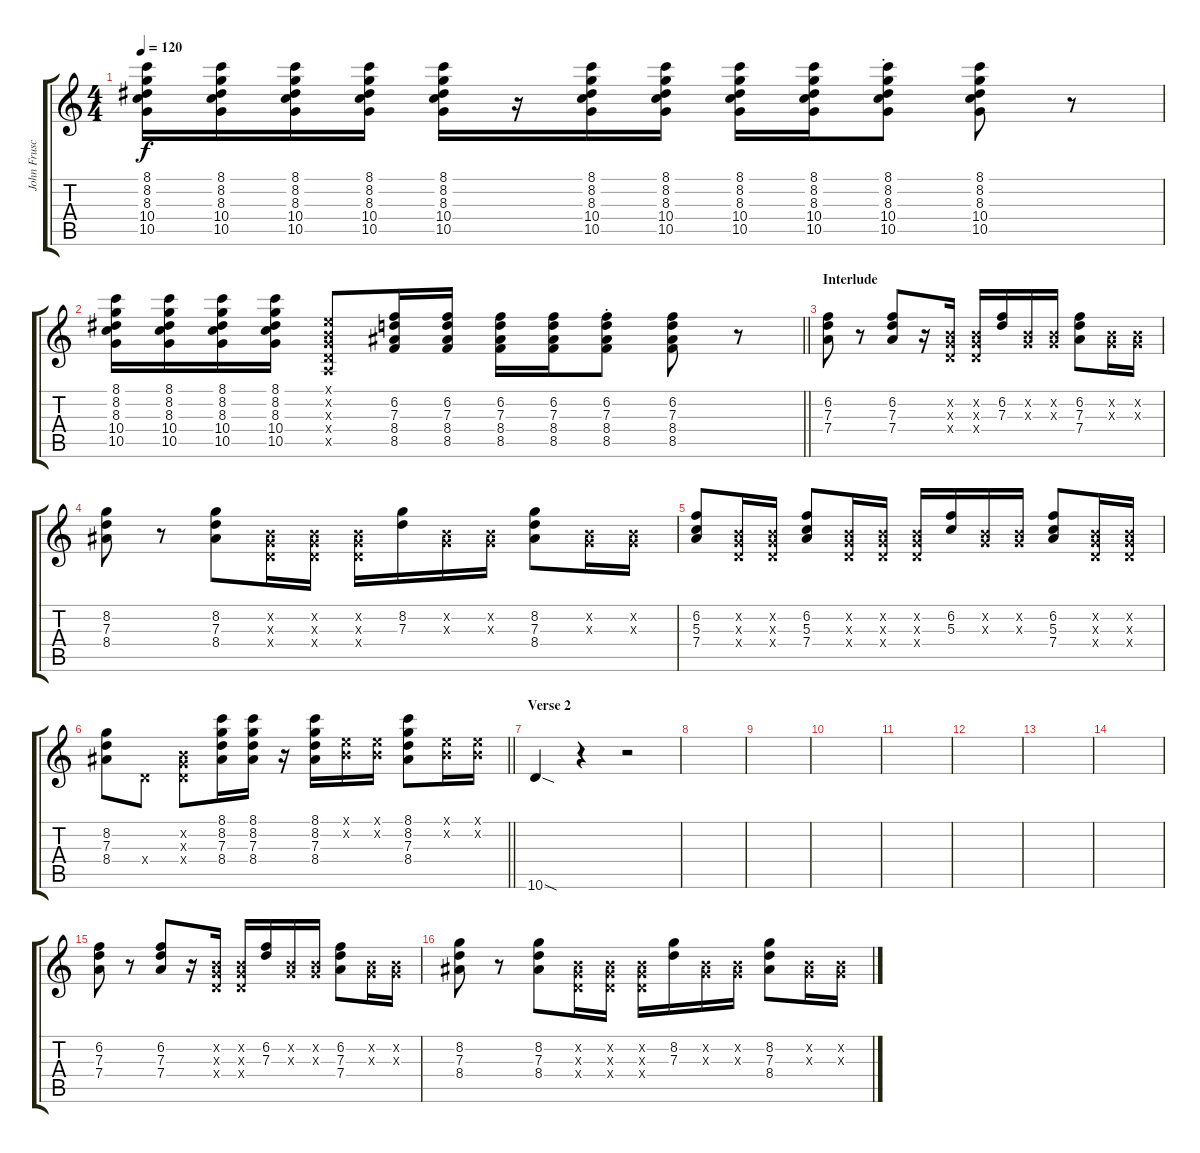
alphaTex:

\track ("John Frusciante | Gtr. 2" "John Frusc") {instrument electricguitarclean}
\staff {score tabs}
\tuning (E4 B3 G3 D3 A2 E2) {hide}
\ts (4 4)
\tempo 120
\clef g2
\ks c
(8.1 8.2 8.3 10.4 10.5).16{dy f} (8.1 8.2 8.3 10.4 10.5).16 (8.1 8.2 8.3 10.4 10.5).16 (8.1 8.2 8.3 10.4 10.5).16 (8.1 8.2 8.3 10.4 10.5).16 r.16 (8.1 8.2 8.3 10.4 10.5).16 (8.1 8.2 8.3 10.4 10.5).16 (8.1 8.2 8.3 10.4 10.5).16 (8.1 8.2 8.3 10.4 10.5).16 (8.1{st} 8.2{st} 8.3{st} 10.4{st} 10.5{st}).8 (8.1 8.2 8.3 10.4 10.5).8 r.8 |
\barLineRight lightlight
(8.1 8.2 8.3 10.4 10.5).16 (8.1 8.2 8.3 10.4 10.5).16 (8.1 8.2 8.3 10.4 10.5).16 (8.1 8.2 8.3 10.4 10.5).16 (0.1{x} 0.2{x} 0.3{x} 0.4{x} 0.5{x}).8 (6.2 7.3 8.4 8.5).16 (6.2 7.3 8.4 8.5).16 (6.2 7.3 8.4 8.5).16 (6.2 7.3 8.4 8.5).16 (6.2{st} 7.3{st} 8.4{st} 8.5{st}).8 (6.2 7.3 8.4 8.5).8 r.8 |
\section ("" "Interlude")
(6.2 7.3 7.4).8 r.8 (6.2 7.3 7.4).8 r.16 (0.2{x} 0.3{x} 0.4{x}).16 (0.2{x} 0.3{x} 0.4{x}).16 (6.2 7.3).16 (0.2{x} 0.3{x}).16 (0.2{x} 0.3{x}).16 (6.2 7.3 7.4).8 (0.2{x} 0.3{x}).16 (0.2{x} 0.3{x}).16 |
(8.2 7.3 8.4).8 r.8 (8.2 7.3 8.4).8 (0.2{x} 0.3{x} 0.4{x}).16 (0.2{x} 0.3{x} 0.4{x}).16 (0.2{x} 0.3{x} 0.4{x}).16 (8.2 7.3).16 (0.2{x} 0.3{x}).16 (0.2{x} 0.3{x}).16 (8.2 7.3 8.4).8 (0.2{x} 0.3{x}).16 (0.2{x} 0.3{x}).16 |
(6.2 5.3 7.4).8 (0.2{x} 0.3{x} 0.4{x}).16 (0.2{x} 0.3{x} 0.4{x}).16 (6.2 5.3 7.4).8 (0.2{x} 0.3{x} 0.4{x}).16 (0.2{x} 0.3{x} 0.4{x}).16 (0.2{x} 0.3{x} 0.4{x}).16 (6.2 5.3).16 (0.2{x} 0.3{x}).16 (0.2{x} 0.3{x}).16 (6.2 5.3 7.4).8 (0.2{x} 0.3{x} 0.4{x}).16 (0.2{x} 0.3{x} 0.4{x}).16 |
\barLineRight lightlight
(8.2 7.3 8.4).8 0.4{x}.8 (0.2{x} 0.3{x} 0.4{x}).8 (8.1 8.2 7.3 8.4).16 (8.1 8.2 7.3 8.4).16 r.16 (8.1 8.2 7.3 8.4).16 (0.1{x} 0.2{x}).16 (0.1{x} 0.2{x}).16 (8.1 8.2 7.3 8.4).8 (0.1{x} 0.2{x}).16 (0.1{x} 0.2{x}).16 |
\section ("" "Verse 2")
10.6{sod}.4 r.4 r.2 |
|
|
|
|
|
|
|
(6.2 7.3 7.4).8 r.8 (6.2 7.3 7.4).8 r.16 (0.2{x} 0.3{x} 0.4{x}).16 (0.2{x} 0.3{x} 0.4{x}).16 (6.2 7.3).16 (0.2{x} 0.3{x}).16 (0.2{x} 0.3{x}).16 (6.2 7.3 7.4).8 (0.2{x} 0.3{x}).16 (0.2{x} 0.3{x}).16 |
(8.2 7.3 8.4).8 r.8 (8.2 7.3 8.4).8 (0.2{x} 0.3{x} 0.4{x}).16 (0.2{x} 0.3{x} 0.4{x}).16 (0.2{x} 0.3{x} 0.4{x}).16 (8.2 7.3).16 (0.2{x} 0.3{x}).16 (0.2{x} 0.3{x}).16 (8.2 7.3 8.4).8 (0.2{x} 0.3{x}).16 (0.2{x} 0.3{x}).16
